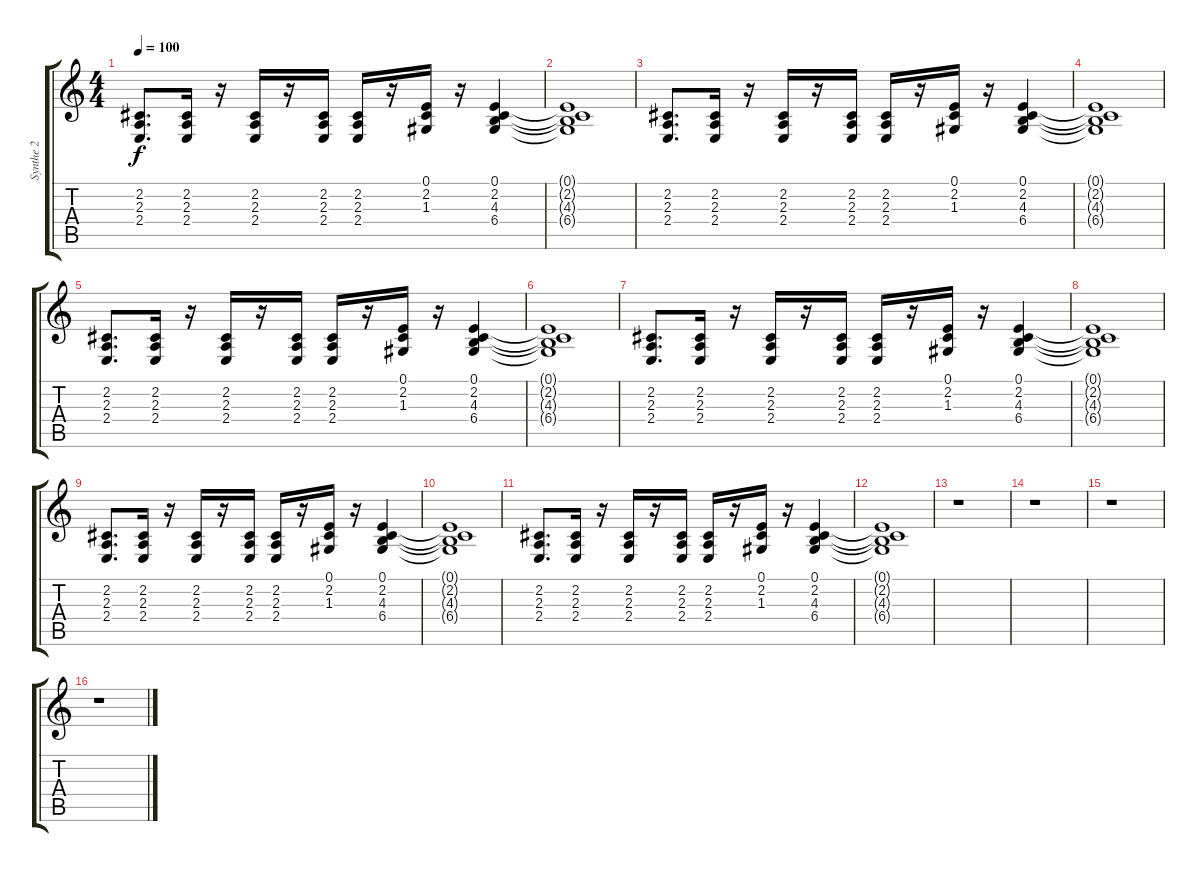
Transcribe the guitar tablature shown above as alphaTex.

\track ("Synthe 2" "Synthe 2") {instrument synthbrass2}
\staff {score tabs}
\tuning (E4 B3 G3 D3 A2 E2) {hide}
\ts (4 4)
\tempo 100
\clef g2
\ks c
(2.2 2.3 2.4).8{d dy f} (2.2 2.3 2.4).16 r.16 (2.2 2.3 2.4).16 r.16 (2.2 2.3 2.4).16 (2.2 2.3 2.4).16 r.16 (0.1 2.2 1.3).16 r.16 (0.1 2.2 4.3 6.4).4 |
(0.1{t} 2.2{t} 4.3{t} 6.4{t}).1 |
(2.2 2.3 2.4).8{d} (2.2 2.3 2.4).16 r.16 (2.2 2.3 2.4).16 r.16 (2.2 2.3 2.4).16 (2.2 2.3 2.4).16 r.16 (0.1 2.2 1.3).16 r.16 (0.1 2.2 4.3 6.4).4 |
(0.1{t} 2.2{t} 4.3{t} 6.4{t}).1 |
(2.2 2.3 2.4).8{d} (2.2 2.3 2.4).16 r.16 (2.2 2.3 2.4).16 r.16 (2.2 2.3 2.4).16 (2.2 2.3 2.4).16 r.16 (0.1 2.2 1.3).16 r.16 (0.1 2.2 4.3 6.4).4 |
(0.1{t} 2.2{t} 4.3{t} 6.4{t}).1 |
(2.2 2.3 2.4).8{d} (2.2 2.3 2.4).16 r.16 (2.2 2.3 2.4).16 r.16 (2.2 2.3 2.4).16 (2.2 2.3 2.4).16 r.16 (0.1 2.2 1.3).16 r.16 (0.1 2.2 4.3 6.4).4 |
(0.1{t} 2.2{t} 4.3{t} 6.4{t}).1 |
(2.2 2.3 2.4).8{d} (2.2 2.3 2.4).16 r.16 (2.2 2.3 2.4).16 r.16 (2.2 2.3 2.4).16 (2.2 2.3 2.4).16 r.16 (0.1 2.2 1.3).16 r.16 (0.1 2.2 4.3 6.4).4 |
(0.1{t} 2.2{t} 4.3{t} 6.4{t}).1 |
(2.2 2.3 2.4).8{d} (2.2 2.3 2.4).16 r.16 (2.2 2.3 2.4).16 r.16 (2.2 2.3 2.4).16 (2.2 2.3 2.4).16 r.16 (0.1 2.2 1.3).16 r.16 (0.1 2.2 4.3 6.4).4 |
(0.1{t} 2.2{t} 4.3{t} 6.4{t}).1 |
r.1 |
r.1 |
r.1 |
r.1
